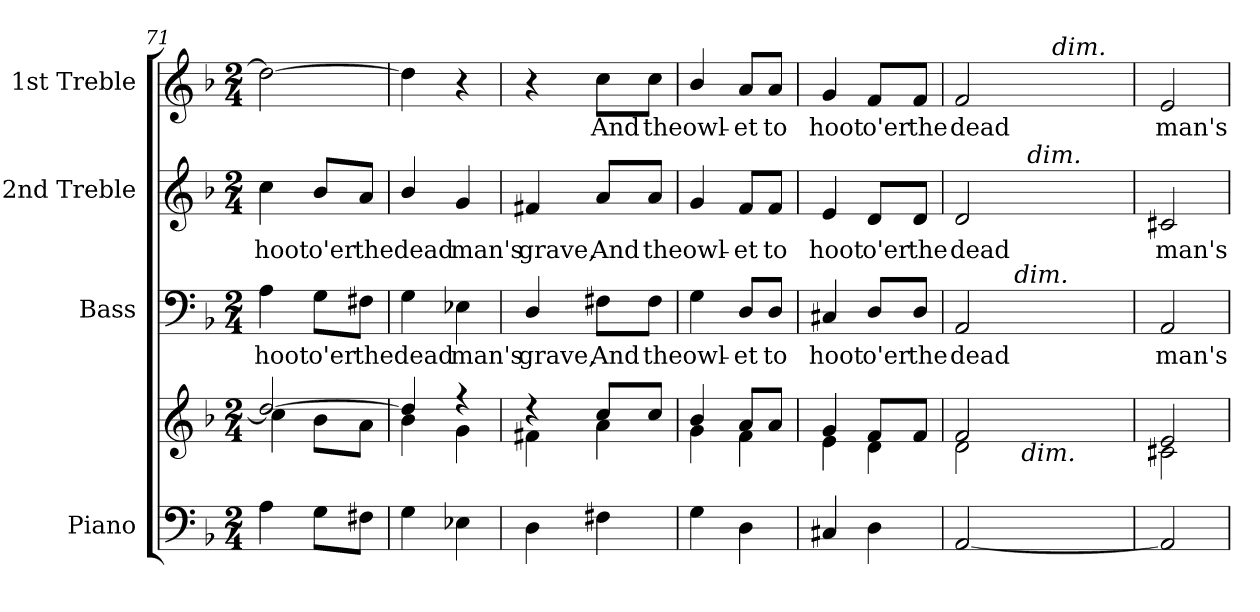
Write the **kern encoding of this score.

**kern	**kern	**kern	**text	**kern	**text	**kern	**text
*part4	*part4	*part3	*part3	*part2	*part2	*part1	*part1
*staff5	*staff4	*staff3	*staff3	*staff2	*staff2	*staff1	*staff1
*I"Piano	*	*I"Bass	*	*I"2nd Treble	*	*I"1st Treble	*
*clefF4	*clefG2	*clefF4	*	*clefG2	*	*clefG2	*
*k[b-]	*k[b-]	*k[b-]	*	*k[b-]	*	*k[b-]	*
*F:	*F:	*F:	*	*F:	*	*F:	*
*M2/4	*M2/4	*M2/4	*	*M2/4	*	*M2/4	*
=71	=71	=71	=71	=71	=71	=71	=71
*	*^	*	*	*	*	*	*
!	!	!	!	!LO:LY:b:color=#000000	!	!	!	!
!	!	!	!	!	!	!LO:LY:b:color=#000000	!	!
4Ai\	2ddi/_	4cci\	4Ai\	hoot	4cci\	hoot	2ddi\_	.
!	!	!	!	!LO:LY:b:color=#000000	!	!	!	!
!	!	!	!	!	!	!LO:LY:b:color=#000000	!	!
8Gi\L	.	8b-i\L	8Gi\L	o'er	8b-i/L	o'er	.	.
!	!	!	!	!LO:LY:b:color=#000000	!	!	!	!
!	!	!	!	!	!	!LO:LY:b:color=#000000	!	!
8F#Xi\J	.	8ai\J	8F#Xi\J	the	8ai/J	the	.	.
=72	=72	=72	=72	=72	=72	=72	=72	=72
!	!	!	!	!LO:LY:b:color=#000000	!	!	!	!
!	!	!	!	!	!	!LO:LY:b:color=#000000	!	!
4Gi\	4ddi/]	4b-i\	4Gi\	dead	4b-i/	dead	4ddi\]	.
!	!	!	!	!LO:LY:b:color=#000000	!	!	!	!
!	!	!	!	!	!	!LO:LY:b:color=#000000	!	!
4E-Xi\	4r	4gi\	4E-Xi\	man's	4gi/	man's	4r	.
=73	=73	=73	=73	=73	=73	=73	=73	=73
!	!	!	!	!LO:LY:b:color=#000000	!	!	!	!
!	!	!	!	!	!	!LO:LY:b:color=#000000	!	!
4Di\	4r	4f#Xi\	4Di/	grave,	4f#Xi/	grave,	4r	.
!	!	!	!	!LO:LY:b:color=#000000	!	!	!	!
!	!	!	!	!	!	!LO:LY:b:color=#000000	!	!
!	!	!	!	!	!	!	!	!LO:LY:b:color=#000000
4F#Xi\	8cci/L	4ai\	8F#Xi\L	And	8ai/L	And	8cci\L	And
!	!	!	!	!LO:LY:b:color=#000000	!	!	!	!
!	!	!	!	!	!	!LO:LY:b:color=#000000	!	!
!	!	!	!	!	!	!	!	!LO:LY:b:color=#000000
.	8cci/J	.	8F#i\J	the	8ai/J	the	8cci\J	the
=74	=74	=74	=74	=74	=74	=74	=74	=74
!	!	!	!	!LO:LY:b:color=#000000	!	!	!	!
!	!	!	!	!	!	!LO:LY:b:color=#000000	!	!
!	!	!	!	!	!	!	!	!LO:LY:b:color=#000000
4Gi\	4b-i/	4gi\	4Gi\	owl-	4gi/	owl-	4b-i/	owl-
!	!	!	!	!LO:LY:b:color=#000000	!	!	!	!
!	!	!	!	!	!	!LO:LY:b:color=#000000	!	!
!	!	!	!	!	!	!	!	!LO:LY:b:color=#000000
4Di\	8ai/L	4fi\	8Di/L	-et	8fi/L	-et	8ai/L	-et
!	!	!	!	!LO:LY:b:color=#000000	!	!	!	!
!	!	!	!	!	!	!LO:LY:b:color=#000000	!	!
!	!	!	!	!	!	!	!	!LO:LY:b:color=#000000
.	8ai/J	.	8Di/J	to	8fi/J	to	8ai/J	to
=75	=75	=75	=75	=75	=75	=75	=75	=75
!	!	!	!	!LO:LY:b:color=#000000	!	!	!	!
!	!	!	!	!	!	!LO:LY:b:color=#000000	!	!
!	!	!	!	!	!	!	!	!LO:LY:b:color=#000000
4C#Xi/	4gi/	4ei\	4C#Xi/	hoot	4ei/	hoot	4gi/	hoot
!	!	!	!	!LO:LY:b:color=#000000	!	!	!	!
!	!	!	!	!	!	!LO:LY:b:color=#000000	!	!
!	!	!	!	!	!	!	!	!LO:LY:b:color=#000000
4Di\	8fi/L	4di\	8Di/L	o'er	8di/L	o'er	8fi/L	o'er
!	!	!	!	!LO:LY:b:color=#000000	!	!	!	!
!	!	!	!	!	!	!LO:LY:b:color=#000000	!	!
!	!	!	!	!	!	!	!	!LO:LY:b:color=#000000
.	8fi/J	.	8Di/J	the	8di/J	the	8fi/J	the
=76	=76	=76	=76	=76	=76	=76	=76	=76
!	!	!	!	!LO:LY:b:color=#000000	!	!	!	!
!	!	!	!	!	!	!LO:LY:b:color=#000000	!	!
!	!	!	!	!	!	!	!	!LO:LY:b:color=#000000
*	*	*^	*^	*	*^	*	*^	*
[2AAi/	2fi/	2di\	8ryy	2AAi/	8ryy	dead	2di/	8ryy	dead	2fi/	4ryy	dead
.	.	.	16ryy	.	16ryy	.	.	16ryy	.	.	.	.
.	.	.	64ryy	.	128ryy	.	.	64ryy	.	.	.	.
.	.	.	.	.	256ryy	.	.	.	.	.	.	.
.	.	.	.	.	1024ryy	.	.	.	.	.	.	.
!	!	!	!	!	!LO:TX:a:i:t=dim.	!	!	!	!	!	!	!
.	.	.	.	.	4ryy	.	.	.	.	.	.	.
.	.	.	256.ryy	.	.	.	.	128...ryy	.	.	.	.
!	!	!	!LO:TX:b:i:t=dim.	!	!	!	!	!	!	!	!	!
.	.	.	4ryy	.	.	.	.	.	.	.	.	.
!	!	!	!	!	!	!	!	!LO:TX:a:i:t=dim.	!	!	!	!
.	.	.	.	.	.	.	.	4ryy	.	.	.	.
.	.	.	.	.	.	.	.	.	.	.	64..ryy	.
!	!	!	!	!	!	!	!	!	!	!	!LO:TX:a:i:t=dim.	!
.	.	.	.	.	.	.	.	.	.	.	8ryy	.
.	.	.	.	.	.	.	.	.	.	.	16ryy	.
.	.	.	.	.	32ryy	.	.	.	.	.	.	.
.	.	.	32ryy	.	.	.	.	.	.	.	.	.
.	.	.	.	.	.	.	.	.	.	.	32ryy	.
.	.	.	.	.	.	.	.	32ryy	.	.	.	.
.	.	.	.	.	64ryy	.	.	.	.	.	.	.
.	.	.	128ryy	.	.	.	.	.	.	.	.	.
.	.	.	.	.	.	.	.	.	.	.	256ryy	.
.	.	.	.	.	512.ryy	.	.	.	.	.	.	.
.	.	.	512ryy	.	.	.	.	.	.	.	.	.
.	.	.	.	.	.	.	.	1024ryy	.	.	.	.
*	*	*v	*v	*	*	*	*v	*v	*	*v	*v	*
*	*	*	*v	*v	*	*	*	*	*
=77	=77	=77	=77	=77	=77	=77	=77	=77
*	*	*^	*^	*	*^	*	*^	*
!	!	!	!	!	!	!LO:LY:b:color=#000000	!	!	!	!	!	!
*	*	*v	*v	*	*	*	*v	*v	*	*v	*v	*
*	*	*	*v	*v	*	*	*	*	*
*	*	*^	*^	*	*^	*	*^	*
!	!	!	!	!	!	!	!	!	!LO:LY:b:color=#000000	!	!	!
*	*	*v	*v	*	*	*	*v	*v	*	*v	*v	*
*	*	*	*v	*v	*	*	*	*	*
*	*	*^	*^	*	*^	*	*^	*
!	!	!	!	!	!	!	!	!	!	!	!	!LO:LY:b:color=#000000
*	*	*v	*v	*	*	*	*v	*v	*	*v	*v	*
*	*	*	*v	*v	*	*	*	*	*
2AAi/]	2ei/	2c#Xi\	2AAi/	man's	2c#Xi/	man's	2ei/	man's
*	*v	*v	*	*	*	*	*	*
=	=	=	=	=	=	=	=
*-	*-	*-	*-	*-	*-	*-	*-
